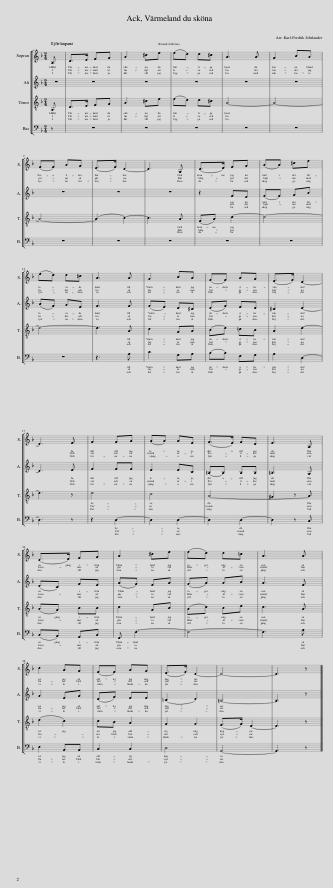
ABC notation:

X:1
%%score [ 1 2 3 4 ]
L:1/8
M:2/4
I:linebreak $
K:Dmin
V:1 treble
V:2 treble
V:3 treble-8 transpose=-12
V:4 bass
V:1
 A, | D>E FG | A2 ^ce | (ed) d^c | A3 A | %5
 G2 BA |$ (FF) AG | (E>F) D2- | D3 A, | (D>E) FG | %10
 (AA) ^ce |$ (ed) d^c | A3 A | G2 BA | (FF) AG | %15
 (E>F) D2- |$ D3 E | F2 FA | (AG) GE | (F>E) FD | %20
 E3 A, |$ (D>E) FG | A2 ^ce | (ed) d=c | A3 A |$ %25
 c2 AG | (FF) AG | (E>F) D2- | D4- | D3 z |] %30
V:2
 z | z4 | z4 | z4 | z4 | %5
 z4 |$ z4 | z4 | z4 | z2 FE | %10
 (FF) GB |$ (AF) GE | F3 F | (FE) D^C | (DF) ED | %15
 ^C2 D2- |$ D3 E | F2 FF | E2 EC | (=B,B,) B,B, | %20
 =B,3 A, |$ (DC) FE | (GF) EG | (FA) GB | A3 E |$ %25
 G2 EG | (DF) EE | (=C2 D2) | =B,4- | B,3 z |] %30
V:3
 A, | D>E FG | A2 ^ce | (ed) d^c | A4- | %5
 A4- |$ A4- | (A2 B2-) | B3 A | (FA) d2- | %10
 d4- |$ d4- | d3 A | c2 GA | (Bd) =cB | %15
 A2 d2- |$ d3 z | d4 | c4 | A4- | %20
 ^G2 z A |$ (AG) BB | c2 GB | (Ac) Bd | c3 A |$ %25
 (d2 c2) | cB A2 | G2 F2 | (E>F) D2- | D3 z |] %30
V:4
 z | z4 | z4 | z4 | z4 | %5
 z4 |$ z4 | z4 | z4 | z4 | %10
 z4 |$ z4 | z3 A, | C2 G,A, | (B,B,) F,G, | %15
 A,2 D,2- |$ D,3 z | z2 D,2- | D,2 D,2- | D,2 D,2- | %20
 D,2 z C, |$ (B,,A,,) G,,C, | F,, F,3- | F,4- | F,3 A, |$ %25
 E,2 A,,A,, | B,,2 C,2 | D,4 | G,,4- | G,,3 z |] %30
